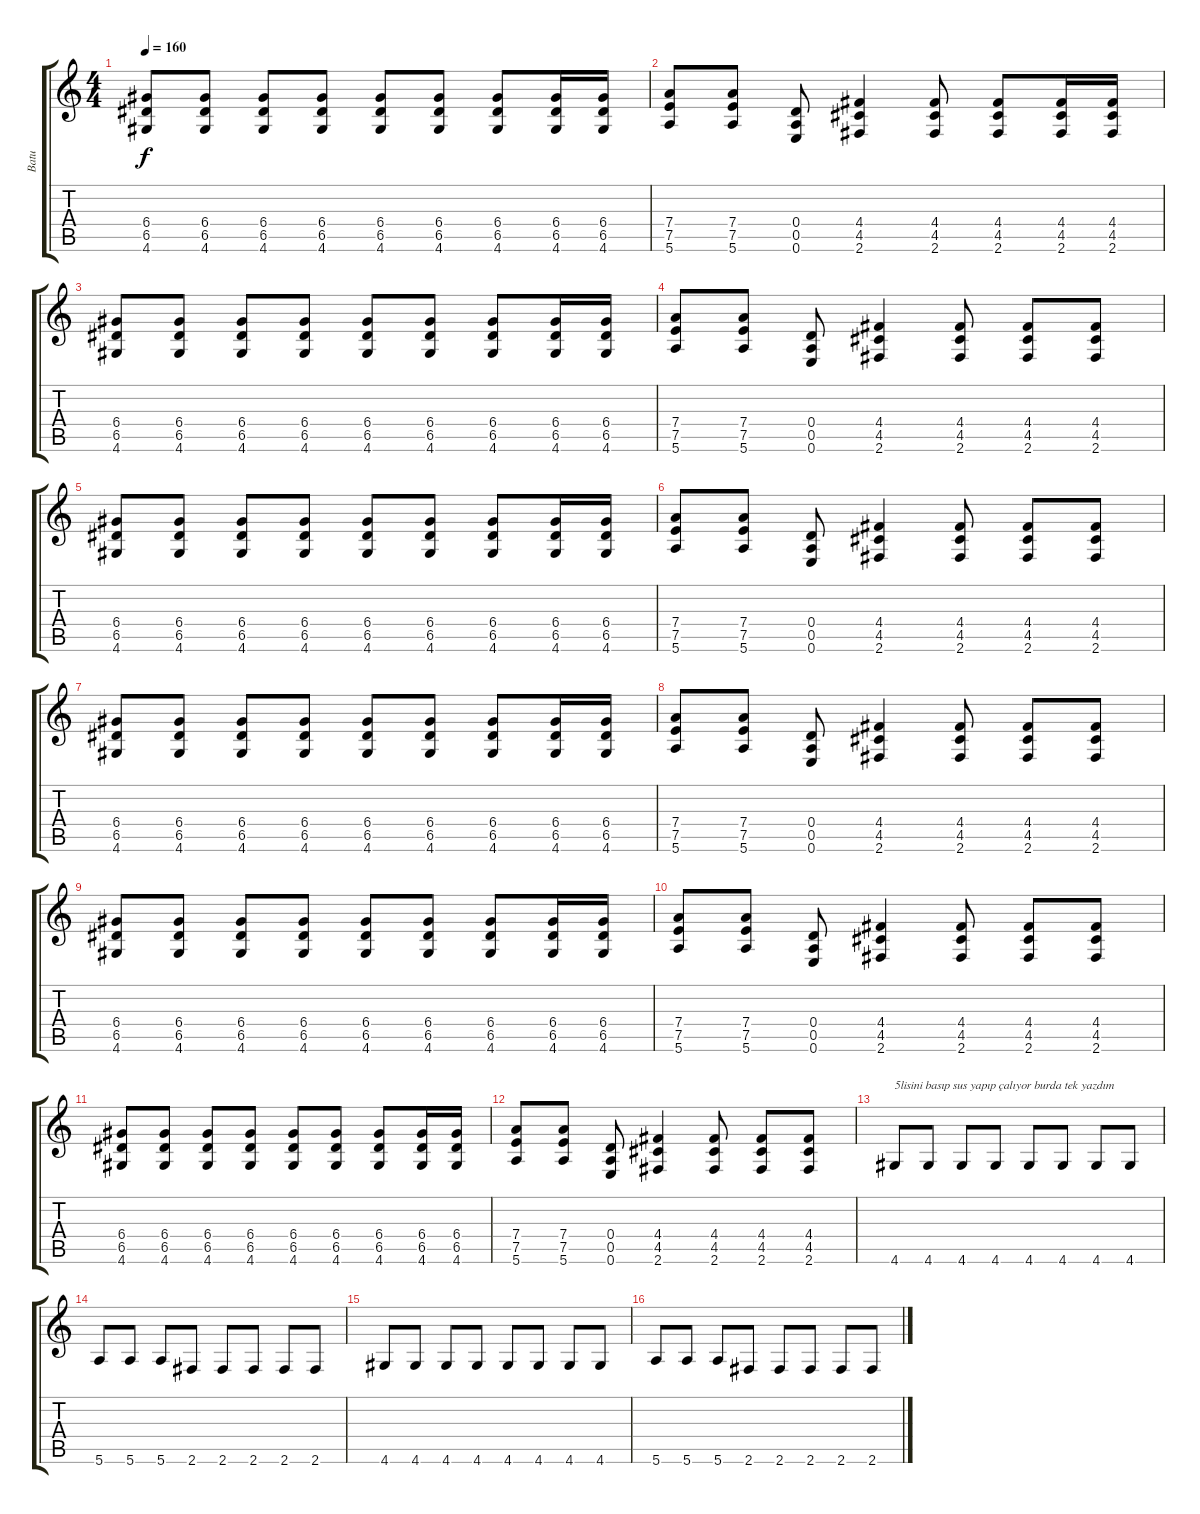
\track ("Batu" "Batu") {instrument distortionguitar}
\staff {score tabs}
\tuning (E4 B3 G3 D3 A2 E2) {hide}
\ts (4 4)
\tempo 160
\clef g2
\ks c
(6.4 6.5 4.6).8{dy f instrument distortionguitar} (6.4 6.5 4.6).8 (6.4 6.5 4.6).8 (6.4 6.5 4.6).8 (6.4 6.5 4.6).8 (6.4 6.5 4.6).8 (6.4 6.5 4.6).8 (6.4 6.5 4.6).16 (6.4 6.5 4.6).16 |
(7.4 7.5 5.6).8 (7.4 7.5 5.6).8 (0.4 0.5 0.6).8 (4.4 4.5 2.6).4 (4.4 4.5 2.6).8 (4.4 4.5 2.6).8 (4.4 4.5 2.6).16 (4.4 4.5 2.6).16 |
(6.4 6.5 4.6).8 (6.4 6.5 4.6).8 (6.4 6.5 4.6).8 (6.4 6.5 4.6).8 (6.4 6.5 4.6).8 (6.4 6.5 4.6).8 (6.4 6.5 4.6).8 (6.4 6.5 4.6).16 (6.4 6.5 4.6).16 |
(7.4 7.5 5.6).8 (7.4 7.5 5.6).8 (0.4 0.5 0.6).8 (4.4 4.5 2.6).4 (4.4 4.5 2.6).8 (4.4 4.5 2.6).8 (4.4 4.5 2.6).8 |
(6.4 6.5 4.6).8 (6.4 6.5 4.6).8 (6.4 6.5 4.6).8 (6.4 6.5 4.6).8 (6.4 6.5 4.6).8 (6.4 6.5 4.6).8 (6.4 6.5 4.6).8 (6.4 6.5 4.6).16 (6.4 6.5 4.6).16 |
(7.4 7.5 5.6).8 (7.4 7.5 5.6).8 (0.4 0.5 0.6).8 (4.4 4.5 2.6).4 (4.4 4.5 2.6).8 (4.4 4.5 2.6).8 (4.4 4.5 2.6).8 |
(6.4 6.5 4.6).8 (6.4 6.5 4.6).8 (6.4 6.5 4.6).8 (6.4 6.5 4.6).8 (6.4 6.5 4.6).8 (6.4 6.5 4.6).8 (6.4 6.5 4.6).8 (6.4 6.5 4.6).16 (6.4 6.5 4.6).16 |
(7.4 7.5 5.6).8 (7.4 7.5 5.6).8 (0.4 0.5 0.6).8 (4.4 4.5 2.6).4 (4.4 4.5 2.6).8 (4.4 4.5 2.6).8 (4.4 4.5 2.6).8 |
(6.4 6.5 4.6).8 (6.4 6.5 4.6).8 (6.4 6.5 4.6).8 (6.4 6.5 4.6).8 (6.4 6.5 4.6).8 (6.4 6.5 4.6).8 (6.4 6.5 4.6).8 (6.4 6.5 4.6).16 (6.4 6.5 4.6).16 |
(7.4 7.5 5.6).8 (7.4 7.5 5.6).8 (0.4 0.5 0.6).8 (4.4 4.5 2.6).4 (4.4 4.5 2.6).8 (4.4 4.5 2.6).8 (4.4 4.5 2.6).8 |
(6.4 6.5 4.6).8 (6.4 6.5 4.6).8 (6.4 6.5 4.6).8 (6.4 6.5 4.6).8 (6.4 6.5 4.6).8 (6.4 6.5 4.6).8 (6.4 6.5 4.6).8 (6.4 6.5 4.6).16 (6.4 6.5 4.6).16 |
(7.4 7.5 5.6).8 (7.4 7.5 5.6).8 (0.4 0.5 0.6).8 (4.4 4.5 2.6).4 (4.4 4.5 2.6).8 (4.4 4.5 2.6).8 (4.4 4.5 2.6).8 |
4.6.8{txt "5lisini basıp sus yapıp çalıyor burda tek yazdım "} 4.6.8 4.6.8 4.6.8 4.6.8 4.6.8 4.6.8 4.6.8 |
5.6.8 5.6.8 5.6.8 2.6.8 2.6.8 2.6.8 2.6.8 2.6.8 |
4.6.8 4.6.8 4.6.8 4.6.8 4.6.8 4.6.8 4.6.8 4.6.8 |
5.6.8 5.6.8 5.6.8 2.6.8 2.6.8 2.6.8 2.6.8 2.6.8
